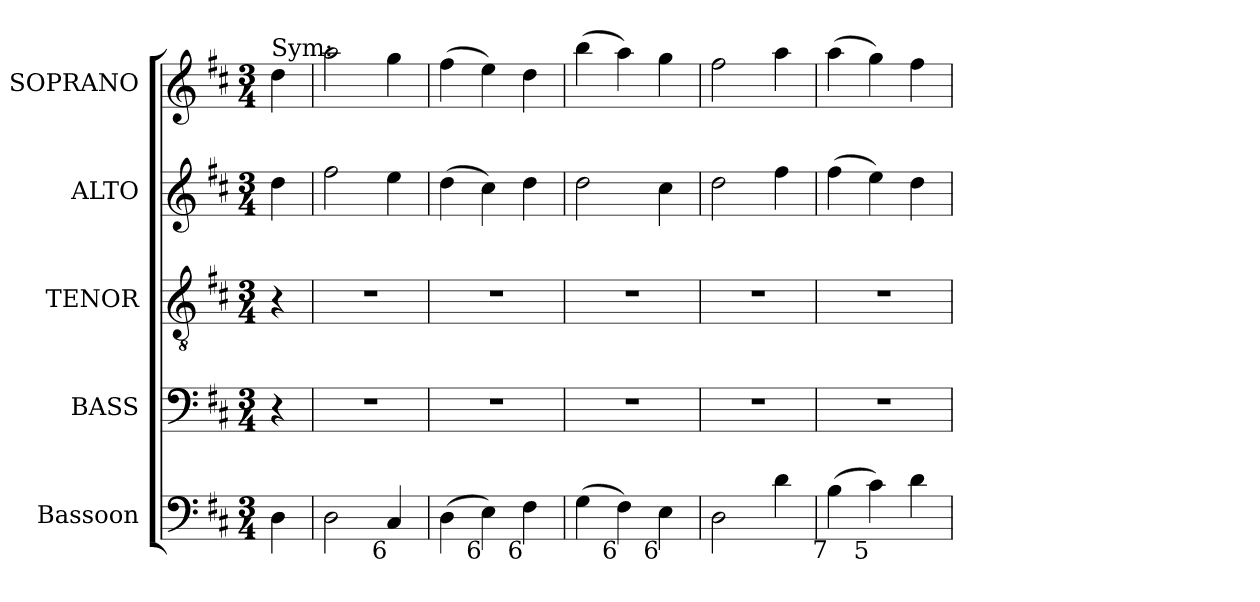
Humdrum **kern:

**kern	**kern	**kern	**kern	**kern
*part5	*part4	*part3	*part2	*part1
*staff5	*staff4	*staff3	*staff2	*staff1
*I"Bassoon	*I"BASS	*I"TENOR	*I"ALTO	*I"SOPRANO
*I'Bsn.	*I'B.	*I'T.	*I'A.	*I'S.
!!LO:PB:g=z
*clefF4	*clefF4	*clefGv2	*clefG2	*clefG2
*	*	*ITrd7c12	*	*
*k[f#c#]	*k[f#c#]	*k[f#c#]	*k[f#c#]	*k[f#c#]
*D:	*D:	*D:	*D:	*D:
*M3/4	*M3/4	*M3/4	*M3/4	*M3/4
=	=	=	=	=
!	!	!	!	!LO:TX:a:t=Sym&colon;
4Di\	4r	4r	4ddi\	4ddi\
=1	=1	=1	=1	=1
!	!LO:N:vis=1	!LO:N:vis=1	!	!
2Di\	2.r	2.r	2ff#i\	2aai\
!LO:TX:b:rj:t=6	!	!	!	!
4C#i/	.	.	4eei\	4ggi\
=2	=2	=2	=2	=2
!	!LO:N:vis=1	!LO:N:vis=1	!	!
(4Di\	2.r	2.r	(4ddi\	(4ff#i\
!LO:TX:b:rj:t=6	!	!	!	!
4Ei\)	.	.	4cc#i\)	4eei\)
!LO:TX:b:rj:t=6	!	!	!	!
4F#i\	.	.	4ddi\	4ddi\
=3	=3	=3	=3	=3
!	!LO:N:vis=1	!LO:N:vis=1	!	!
(4Gi\	2.r	2.r	2ddi\	(4bbi\
!LO:TX:b:rj:t=6	!	!	!	!
4F#i\)	.	.	.	4aai\)
!LO:TX:b:rj:t=6	!	!	!	!
4Ei\	.	.	4cc#i\	4ggi\
=4	=4	=4	=4	=4
!	!LO:N:vis=1	!LO:N:vis=1	!	!
2Di\	2.r	2.r	2ddi\	2ff#i\
4di\	.	.	4ff#i\	4aai\
=5	=5	=5	=5	=5
!LO:TX:b:rj:t=7	!	!	!	!
!	!LO:N:vis=1	!LO:N:vis=1	!	!
(4Bi\	2.r	2.r	(4ff#i\	(4aai\
!LO:TX:b:rj:t=5	!	!	!	!
4c#i\)	.	.	4eei\)	4ggi\)
4di\	.	.	4ddi\	4ff#i\
=	=	=	=	=
*-	*-	*-	*-	*-
